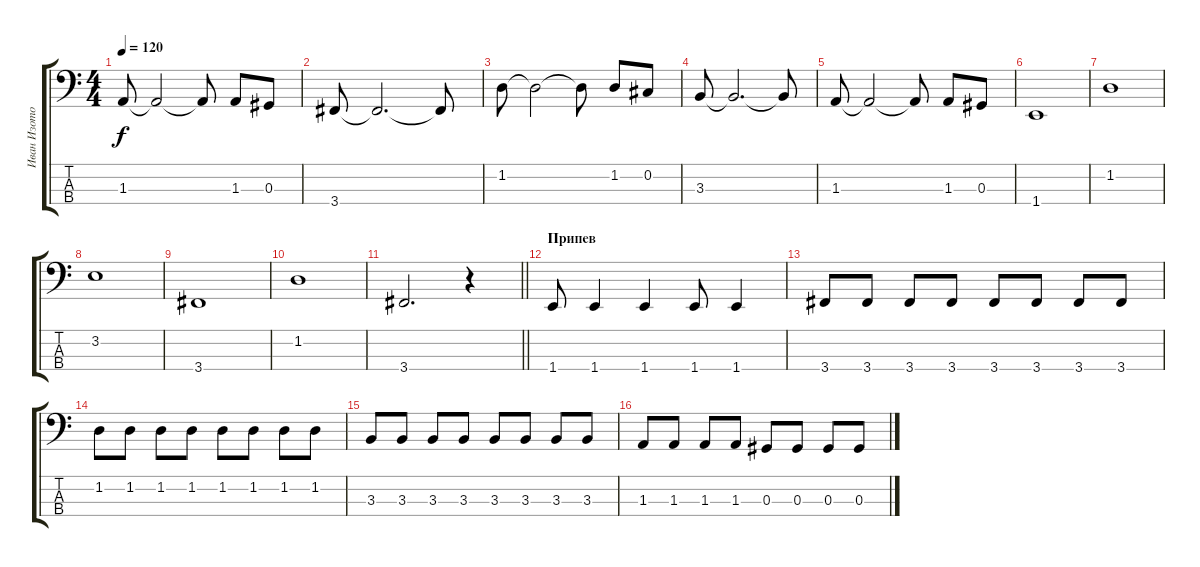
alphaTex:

\track ("Иван Изотов               (Бас-гитара)" "Иван Изото") {instrument electricbassfinger}
\staff {score tabs}
\tuning (Gb2 Db2 Ab1 Eb1) {hide}
\ts (4 4)
\tempo 120
\clef f4
\ks c
1.3.8{dy f} 1.3{t}.2 1.3{t}.8 1.3.8 0.3.8 |
3.4.8 3.4{t}.2{d} 3.4{t}.8 |
1.2.8 1.2{t}.2 1.2{t}.8 1.2.8 0.2.8 |
3.3.8 3.3{t}.2{d} 3.3{t}.8 |
1.3.8 1.3{t}.2 1.3{t}.8 1.3.8 0.3.8 |
1.4.1 |
1.2.1 |
3.2.1 |
3.4.1 |
1.2.1 |
\barLineRight lightlight
3.4.2{d} r.4 |
\section ("" "Припев")
1.4.8 1.4.4 1.4.4 1.4.8 1.4.4 |
3.4.8 3.4.8 3.4.8 3.4.8 3.4.8 3.4.8 3.4.8 3.4.8 |
1.2.8 1.2.8 1.2.8 1.2.8 1.2.8 1.2.8 1.2.8 1.2.8 |
3.3.8 3.3.8 3.3.8 3.3.8 3.3.8 3.3.8 3.3.8 3.3.8 |
1.3.8 1.3.8 1.3.8 1.3.8 0.3.8 0.3.8 0.3.8 0.3.8
